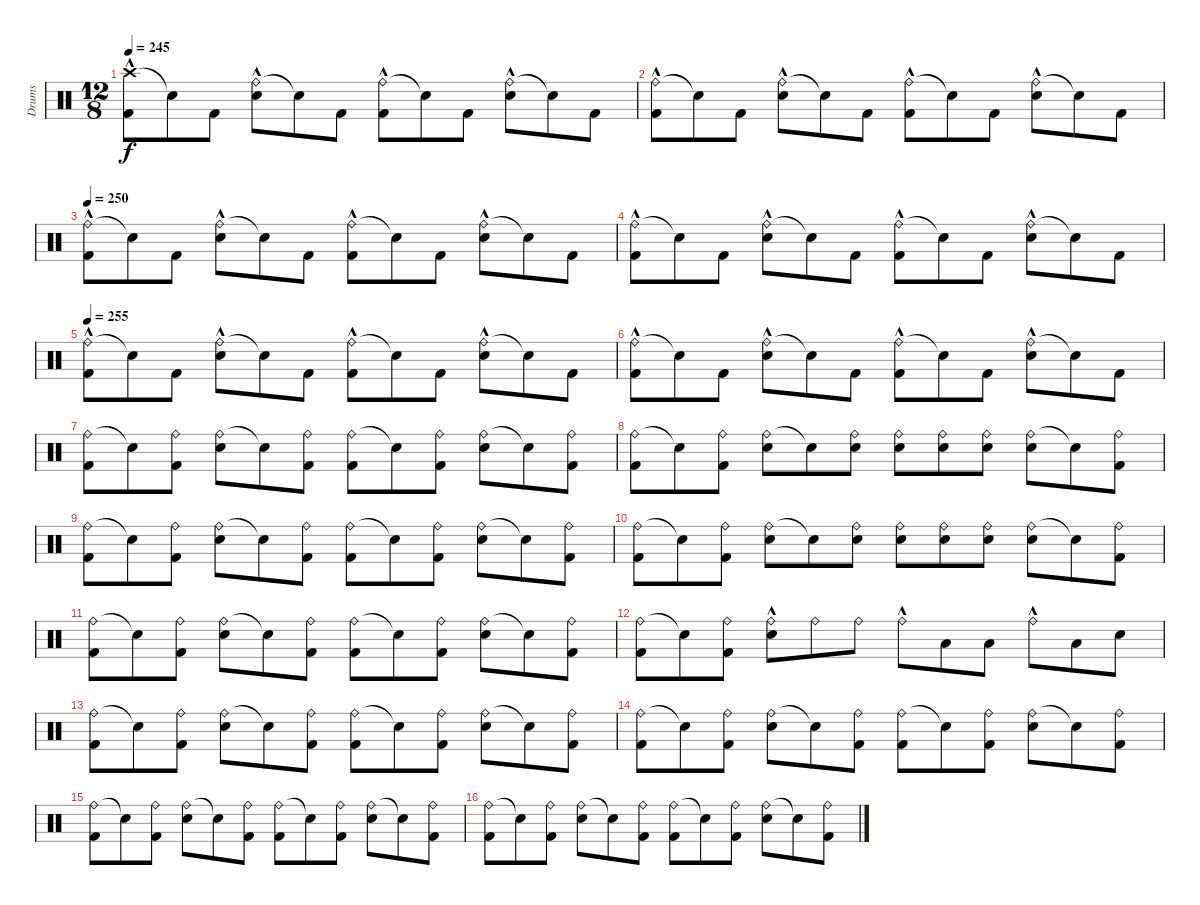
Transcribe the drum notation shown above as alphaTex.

\track ("Drums" "Drums") {instrument percussion}
\staff {score}
\articulation defaults
\ts (12 8)
\tempo 245
\clef neutral
\ks c
("Crash high (hit)"{hac} "Kick (hit) 2").8{dy f} "Snare (hit)"{t}.8 "Kick (hit) 2".8 ("Ride (bell)"{hac} "Electric Snare (hit)").8 "Snare (hit)"{t}.8 "Kick (hit) 2".8 ("Ride (bell)"{hac} "Kick (hit) 2").8 "Snare (hit)"{t}.8 "Kick (hit) 2".8 ("Ride (bell)"{hac} "Electric Snare (hit)").8 "Snare (hit)"{t}.8 "Kick (hit) 2".8 |
("Ride (bell)"{hac} "Kick (hit) 2").8 "Snare (hit)"{t}.8 "Kick (hit) 2".8 ("Ride (bell)"{hac} "Electric Snare (hit)").8 "Snare (hit)"{t}.8 "Kick (hit) 2".8 ("Ride (bell)"{hac} "Kick (hit) 2").8 "Snare (hit)"{t}.8 "Kick (hit) 2".8 ("Ride (bell)"{hac} "Electric Snare (hit)").8 "Snare (hit)"{t}.8 "Kick (hit) 2".8 |
\tempo 250
("Ride (bell)"{hac} "Kick (hit) 2").8 "Snare (hit)"{t}.8 "Kick (hit) 2".8 ("Ride (bell)"{hac} "Electric Snare (hit)").8 "Snare (hit)"{t}.8 "Kick (hit) 2".8 ("Ride (bell)"{hac} "Kick (hit) 2").8 "Snare (hit)"{t}.8 "Kick (hit) 2".8 ("Ride (bell)"{hac} "Electric Snare (hit)").8 "Snare (hit)"{t}.8 "Kick (hit) 2".8 |
("Ride (bell)"{hac} "Kick (hit) 2").8 "Snare (hit)"{t}.8 "Kick (hit) 2".8 ("Ride (bell)"{hac} "Electric Snare (hit)").8 "Snare (hit)"{t}.8 "Kick (hit) 2".8 ("Ride (bell)"{hac} "Kick (hit) 2").8 "Snare (hit)"{t}.8 "Kick (hit) 2".8 ("Ride (bell)"{hac} "Electric Snare (hit)").8 "Snare (hit)"{t}.8 "Kick (hit) 2".8 |
\tempo 255
("Ride (bell)"{hac} "Kick (hit) 2").8 "Snare (hit)"{t}.8 "Kick (hit) 2".8 ("Ride (bell)"{hac} "Electric Snare (hit)").8 "Snare (hit)"{t}.8 "Kick (hit) 2".8 ("Ride (bell)"{hac} "Kick (hit) 2").8 "Snare (hit)"{t}.8 "Kick (hit) 2".8 ("Ride (bell)"{hac} "Electric Snare (hit)").8 "Snare (hit)"{t}.8 "Kick (hit) 2".8 |
("Ride (bell)"{hac} "Kick (hit) 2").8 "Snare (hit)"{t}.8 "Kick (hit) 2".8 ("Ride (bell)"{hac} "Electric Snare (hit)").8 "Snare (hit)"{t}.8 "Kick (hit) 2".8 ("Ride (bell)"{hac} "Kick (hit) 2").8 "Snare (hit)"{t}.8 "Kick (hit) 2".8 ("Ride (bell)"{hac} "Electric Snare (hit)").8 "Snare (hit)"{t}.8 "Kick (hit) 2".8 |
("Ride (bell)" "Kick (hit) 2").8 "Snare (hit)"{t}.8 ("Ride (bell)" "Kick (hit) 2").8 ("Ride (bell)" "Electric Snare (hit)").8 "Snare (hit)"{t}.8 ("Ride (bell)" "Kick (hit) 2").8 ("Ride (bell)" "Kick (hit) 2").8 "Snare (hit)"{t}.8 ("Ride (bell)" "Kick (hit) 2").8 ("Ride (bell)" "Electric Snare (hit)").8 "Snare (hit)"{t}.8 ("Ride (bell)" "Kick (hit) 2").8 |
("Ride (bell)" "Kick (hit) 2").8 "Snare (hit)"{t}.8 ("Ride (bell)" "Kick (hit) 2").8 ("Ride (bell)" "Electric Snare (hit)").8 "Snare (hit)"{t}.8 ("Ride (bell)" "Electric Snare (hit)").8 ("Ride (bell)" "Electric Snare (hit)").8 ("Ride (bell)" "Electric Snare (hit)").8 ("Ride (bell)" "Electric Snare (hit)").8 ("Ride (bell)" "Electric Snare (hit)").8 "Snare (hit)"{t}.8 ("Ride (bell)" "Kick (hit) 2").8 |
("Ride (bell)" "Kick (hit) 2").8 "Snare (hit)"{t}.8 ("Ride (bell)" "Kick (hit) 2").8 ("Ride (bell)" "Electric Snare (hit)").8 "Snare (hit)"{t}.8 ("Ride (bell)" "Kick (hit) 2").8 ("Ride (bell)" "Kick (hit) 2").8 "Snare (hit)"{t}.8 ("Ride (bell)" "Kick (hit) 2").8 ("Ride (bell)" "Electric Snare (hit)").8 "Snare (hit)"{t}.8 ("Ride (bell)" "Kick (hit) 2").8 |
("Ride (bell)" "Kick (hit) 2").8 "Snare (hit)"{t}.8 ("Ride (bell)" "Kick (hit) 2").8 ("Ride (bell)" "Electric Snare (hit)").8 "Snare (hit)"{t}.8 ("Ride (bell)" "Electric Snare (hit)").8 ("Ride (bell)" "Electric Snare (hit)").8 ("Ride (bell)" "Electric Snare (hit)").8 ("Ride (bell)" "Electric Snare (hit)").8 ("Ride (bell)" "Electric Snare (hit)").8 "Snare (hit)"{t}.8 ("Ride (bell)" "Kick (hit) 2").8 |
("Ride (bell)" "Kick (hit) 2").8 "Snare (hit)"{t}.8 ("Ride (bell)" "Kick (hit) 2").8 ("Ride (bell)" "Electric Snare (hit)").8 "Snare (hit)"{t}.8 ("Ride (bell)" "Kick (hit) 2").8 ("Ride (bell)" "Kick (hit) 2").8 "Snare (hit)"{t}.8 ("Ride (bell)" "Kick (hit) 2").8 ("Ride (bell)" "Electric Snare (hit)").8 "Snare (hit)"{t}.8 ("Ride (bell)" "Kick (hit) 2").8 |
("Ride (bell)" "Kick (hit) 2").8 "Snare (hit)"{t}.8 ("Ride (bell)" "Kick (hit) 2").8 ("Ride (bell)" "Electric Snare (hit)"{hac}).8 "Ride (bell)".8 "Ride (bell)".8 "Ride (bell)"{hac}.8 "Low Tom (hit)".8 "Low Tom (hit)".8 "Ride (bell)"{hac}.8 "Low Tom (hit)".8 "Electric Snare (hit)".8 |
("Ride (bell)" "Kick (hit) 2").8 "Snare (hit)"{t}.8 ("Ride (bell)" "Kick (hit) 2").8 ("Ride (bell)" "Electric Snare (hit)").8 "Snare (hit)"{t}.8 ("Ride (bell)" "Kick (hit) 2").8 ("Ride (bell)" "Kick (hit) 2").8 "Snare (hit)"{t}.8 ("Ride (bell)" "Kick (hit) 2").8 ("Ride (bell)" "Electric Snare (hit)").8 "Snare (hit)"{t}.8 ("Ride (bell)" "Kick (hit) 2").8 |
("Ride (bell)" "Kick (hit) 2").8 "Snare (hit)"{t}.8 ("Ride (bell)" "Kick (hit) 2").8 ("Ride (bell)" "Electric Snare (hit)").8 "Snare (hit)"{t}.8 ("Ride (bell)" "Kick (hit) 2").8 ("Ride (bell)" "Kick (hit) 2").8 "Snare (hit)"{t}.8 ("Ride (bell)" "Kick (hit) 2").8 ("Ride (bell)" "Electric Snare (hit)").8 "Snare (hit)"{t}.8 ("Ride (bell)" "Kick (hit) 2").8 |
("Ride (bell)" "Kick (hit) 2").8 "Snare (hit)"{t}.8 ("Ride (bell)" "Kick (hit) 2").8 ("Ride (bell)" "Electric Snare (hit)").8 "Snare (hit)"{t}.8 ("Ride (bell)" "Kick (hit) 2").8 ("Ride (bell)" "Kick (hit) 2").8 "Snare (hit)"{t}.8 ("Ride (bell)" "Kick (hit) 2").8 ("Ride (bell)" "Electric Snare (hit)").8 "Snare (hit)"{t}.8 ("Ride (bell)" "Kick (hit) 2").8 |
("Ride (bell)" "Kick (hit) 2").8 "Snare (hit)"{t}.8 ("Ride (bell)" "Kick (hit) 2").8 ("Ride (bell)" "Electric Snare (hit)").8 "Snare (hit)"{t}.8 ("Ride (bell)" "Kick (hit) 2").8 ("Ride (bell)" "Kick (hit) 2").8 "Snare (hit)"{t}.8 ("Ride (bell)" "Kick (hit) 2").8 ("Ride (bell)" "Electric Snare (hit)").8 "Snare (hit)"{t}.8 ("Ride (bell)" "Kick (hit) 2").8
